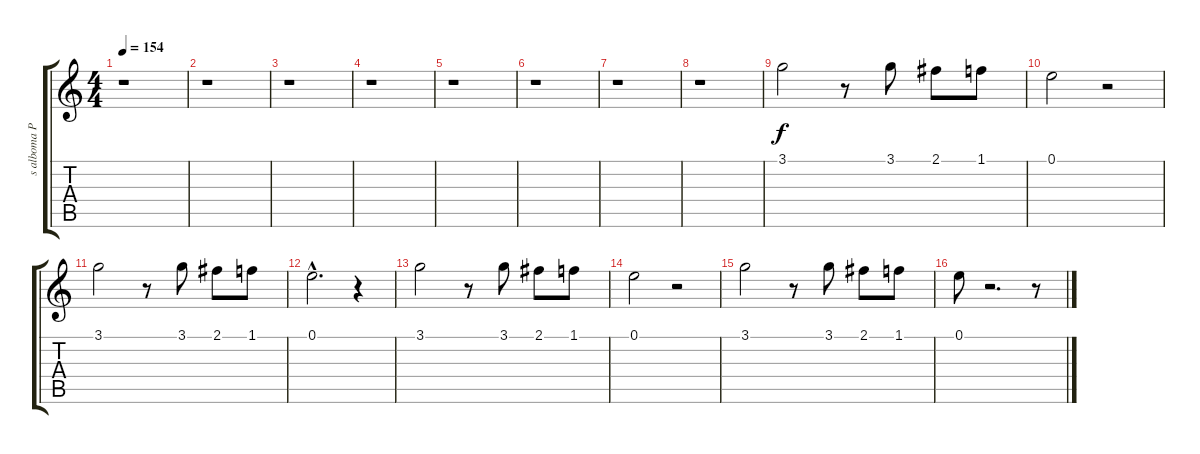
\track ("s alboma PMML" "s alboma P") {instrument synthbass2}
\staff {score tabs}
\tuning (E4 B3 G3 D3 A2 E2) {hide}
\ts (4 4)
\tempo 154
\clef g2
\ks c
r.1{dy f} |
r.1 |
r.1 |
r.1 |
r.1 |
r.1 |
r.1 |
r.1 |
3.1.2{volume 4} r.8 3.1.8{volume 15} 2.1.8 1.1.8{volume 12} |
0.1.2{volume 11} r.2 |
3.1.2{volume 15} r.8 3.1.8{volume 16} 2.1.8 1.1.8 |
0.1{hac}.2{d volume 14} r.4 |
3.1.2{volume 16} r.8 3.1.8{volume 16} 2.1.8 1.1.8{volume 14} |
0.1.2{volume 10} r.2 |
3.1.2{volume 16} r.8 3.1.8{volume 16} 2.1.8 1.1.8 |
0.1.8 r.2{d} r.8
